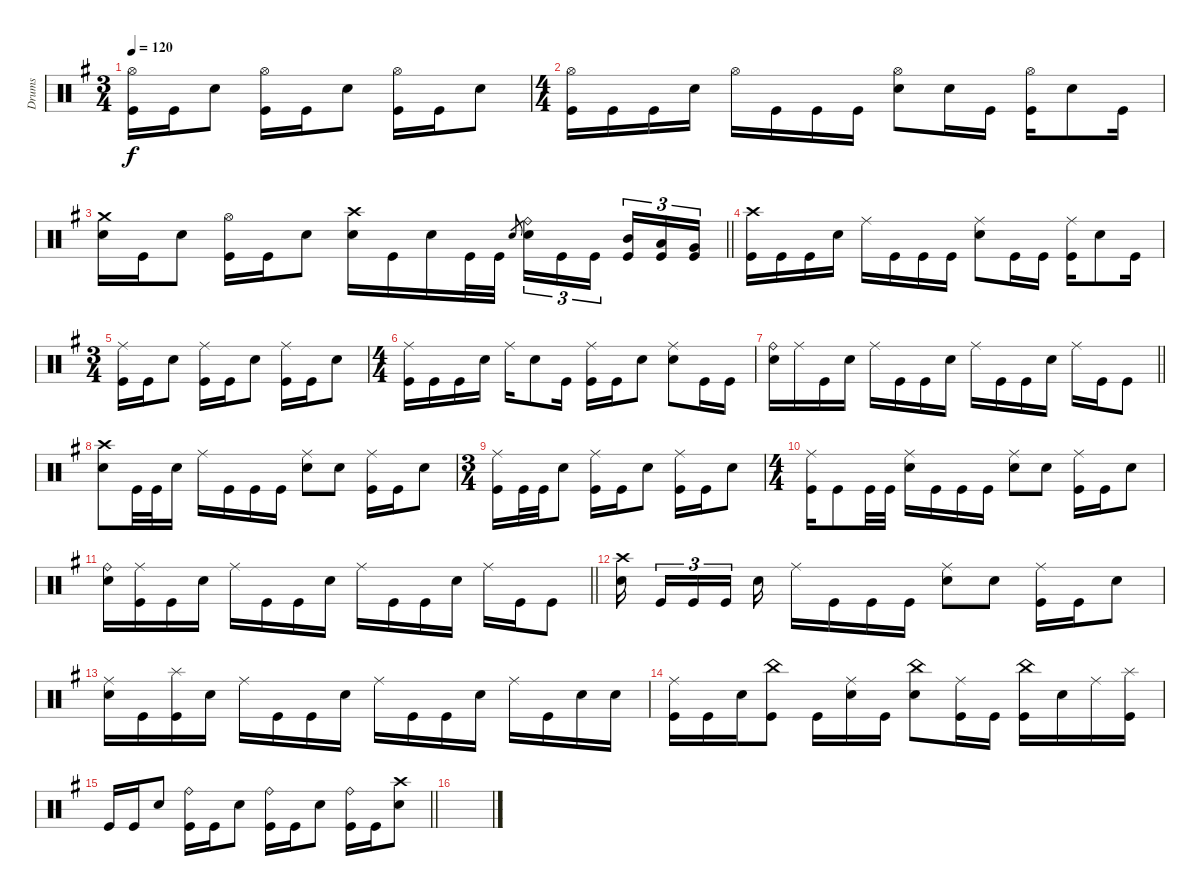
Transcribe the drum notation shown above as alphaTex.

\track ("Drums" "Drums") {instrument percussion}
\staff
\articulation defaults
\ts (3 4)
\tempo 120
\clef neutral
\ks eminor
("Hi-Hat (open)" "Kick (hit)").16{dy f} "Kick (hit)".16 "Electric Snare (hit)".8 ("Hi-Hat (open)" "Kick (hit)").16 "Kick (hit)".16 "Electric Snare (hit)".8 ("Hi-Hat (open)" "Kick (hit)").16 "Kick (hit)".16 "Electric Snare (hit)".8 |
\ts (4 4)
("Hi-Hat (open)" "Kick (hit)").16 "Kick (hit)".16 "Kick (hit)".16 "Electric Snare (hit)".16 "Hi-Hat (open)".16 "Kick (hit)".16 "Kick (hit)".16 "Kick (hit)".16 ("Hi-Hat (open)" "Electric Snare (hit)").8 "Electric Snare (hit)".16 "Kick (hit)".16 ("Hi-Hat (open)" "Kick (hit)").16 "Electric Snare (hit)".8 "Kick (hit)".16 |
\barLineRight lightlight
("Crash medium (hit)" "Electric Snare (hit)").16 "Kick (hit)".16 "Electric Snare (hit)".8 ("Hi-Hat (open)" "Kick (hit)").16 "Kick (hit)".16 "Electric Snare (hit)".8 ("Crash high (hit)" "Electric Snare (hit)").16 "Kick (hit)".16 "Electric Snare (hit)".16 "Kick (hit)".32 "Kick (hit)".32 "Electric Snare (hit)".8{gr} ("Ride (bell)" "Electric Snare (hit)").16{tu (3 2)} "Kick (hit)".16{tu (3 2)} "Kick (hit)".16{tu (3 2) beam splitsecondary} ("Mid Tom (hit)" "Kick (hit)").16{tu (3 2)} ("Low Tom (hit)" "Kick (hit)").16{tu (3 2)} ("Very Low Tom (hit)" "Kick (hit)").16{tu (3 2)} |
\section ("" "")
("Crash high (hit)" "Kick (hit)").16 "Kick (hit)".16 "Kick (hit)".16 "Electric Snare (hit)".16 "Ride (middle)".16 "Kick (hit)".16 "Kick (hit)".16 "Kick (hit)".16 ("Ride (middle)" "Electric Snare (hit)").8 "Kick (hit)".16 "Kick (hit)".16 ("Ride (middle)" "Kick (hit)").16 "Electric Snare (hit)".8 "Kick (hit)".16 |
\ts (3 4)
("Ride (middle)" "Kick (hit)").16 "Kick (hit)".16 "Electric Snare (hit)".8 ("Ride (middle)" "Kick (hit)").16 "Kick (hit)".16 "Electric Snare (hit)".8 ("Ride (middle)" "Kick (hit)").16 "Kick (hit)".16 "Electric Snare (hit)".8 |
\ts (4 4)
("Ride (middle)" "Kick (hit)").16 "Kick (hit)".16 "Kick (hit)".16 "Electric Snare (hit)".16 "Ride (middle)".16 "Electric Snare (hit)".8 "Kick (hit)".16 ("Ride (middle)" "Kick (hit)").16 "Kick (hit)".16 "Electric Snare (hit)".8 ("Ride (middle)" "Electric Snare (hit)").8 "Kick (hit)".16 "Kick (hit)".16 |
\barLineRight lightlight
("Ride (bell)" "Electric Snare (hit)").16 "Ride (middle)".16 "Kick (hit)".16 "Electric Snare (hit)".16 "Ride (middle)".16 "Kick (hit)".16 "Kick (hit)".16 "Electric Snare (hit)".16 "Ride (middle)".16 "Kick (hit)".16 "Kick (hit)".16 "Electric Snare (hit)".16 "Ride (middle)".16 "Kick (hit)".16 "Kick (hit)".8 |
("Crash high (hit)" "Electric Snare (hit)").8 "Kick (hit)".32 "Kick (hit)".32 "Electric Snare (hit)".16 "Ride (middle)".16 "Kick (hit)".16 "Kick (hit)".16 "Kick (hit)".16 ("Ride (middle)" "Electric Snare (hit)").8 "Electric Snare (hit)".8 ("Ride (middle)" "Kick (hit)").16 "Kick (hit)".16 "Electric Snare (hit)".8 |
\ts (3 4)
("Ride (middle)" "Kick (hit)").16 "Kick (hit)".32 "Kick (hit)".32 "Electric Snare (hit)".8 ("Ride (middle)" "Kick (hit)").16 "Kick (hit)".16 "Electric Snare (hit)".8 ("Ride (middle)" "Kick (hit)").16 "Kick (hit)".16 "Electric Snare (hit)".8 |
\ts (4 4)
("Ride (middle)" "Kick (hit)").16 "Kick (hit)".8 "Kick (hit)".32 "Kick (hit)".32 ("Ride (middle)" "Electric Snare (hit)").16 "Kick (hit)".16 "Kick (hit)".16 "Kick (hit)".16 ("Ride (middle)" "Electric Snare (hit)").8 "Electric Snare (hit)".8 ("Ride (middle)" "Kick (hit)").16 "Kick (hit)".16 "Electric Snare (hit)".8 |
\barLineRight lightlight
("Ride (bell)" "Electric Snare (hit)").16 ("Ride (middle)" "Kick (hit)").16 "Kick (hit)".16 "Electric Snare (hit)".16 "Ride (middle)".16 "Kick (hit)".16 "Kick (hit)".16 "Electric Snare (hit)".16 "Ride (middle)".16 "Kick (hit)".16 "Kick (hit)".16 "Electric Snare (hit)".16 "Ride (middle)".16 "Kick (hit)".16 "Kick (hit)".8 |
("Crash high (hit)" "Electric Snare (hit)").16{beam splitsecondary} "Kick (hit)".16{tu (3 2)} "Kick (hit)".16{tu (3 2)} "Kick (hit)".16{tu (3 2) beam splitsecondary} "Electric Snare (hit)".16 "Ride (middle)".16 "Kick (hit)".16 "Kick (hit)".16 "Kick (hit)".16 ("Ride (middle)" "Electric Snare (hit)").8 "Electric Snare (hit)".8 ("Ride (middle)" "Kick (hit)").16 "Kick (hit)".16 "Electric Snare (hit)".8 |
("Ride (middle)" "Electric Snare (hit)").16 "Kick (hit)".16 ("Splash (hit)" "Kick (hit)").16 "Electric Snare (hit)".16 "Ride (middle)".16 "Kick (hit)".16 "Kick (hit)".16 "Electric Snare (hit)".16 "Ride (middle)".16 "Kick (hit)".16 "Kick (hit)".16 "Electric Snare (hit)".16 "Ride (middle)".16 "Kick (hit)".16 "Electric Snare (hit)".16 "Electric Snare (hit)".16 |
("Ride (middle)" "Kick (hit)").16 "Kick (hit)".16 "Electric Snare (hit)".16 ("China (hit)" "Kick (hit)").8 "Kick (hit)".16 ("Ride (middle)" "Electric Snare (hit)").16 "Kick (hit)".16 ("China (hit)" "Electric Snare (hit)").8 ("Ride (middle)" "Kick (hit)").16 "Kick (hit)".16 ("China (hit)" "Kick (hit)").16 "Electric Snare (hit)".16 "Ride (middle)".16 ("Splash (hit)" "Kick (hit)").16 |
\barLineRight lightlight "Kick (hit)".16 "Kick (hit)".16 "Electric Snare (hit)".8
("Ride (bell)" "Kick (hit)").16 "Kick (hit)".16 "Electric Snare (hit)".8 ("Ride (bell)" "Kick (hit)").16 "Kick (hit)".16 "Electric Snare (hit)".8 ("Ride (bell)" "Kick (hit)").16 "Kick (hit)".16 ("Crash high (hit)" "Electric Snare (hit)").8 |
\section ("" "")
